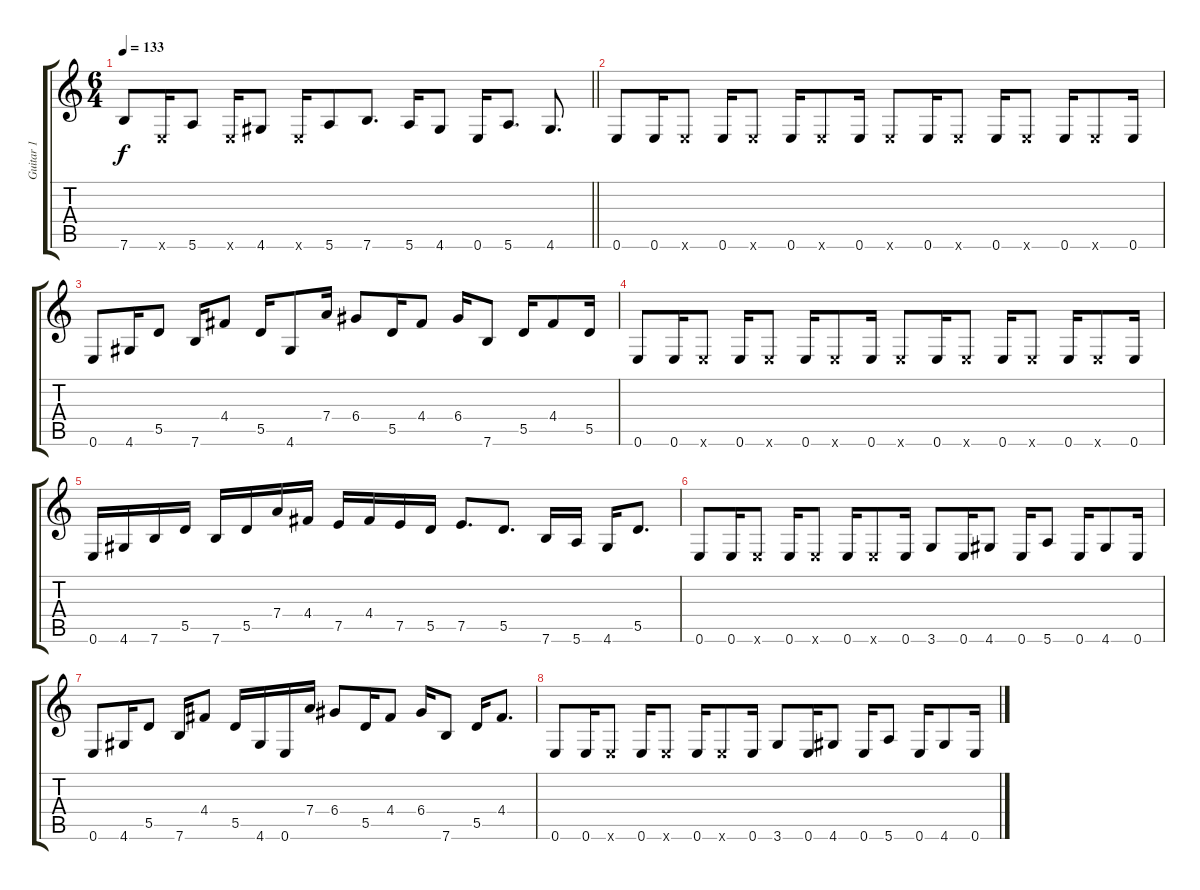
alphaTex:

\track ("Guitar 1" "Guitar 1") {instrument distortionguitar}
\staff {score tabs}
\tuning (E4 B3 G3 D3 A2 E2) {hide}
\ts (6 4)
\tempo 133
\clef g2
\barLineRight lightlight
\ks c
7.6.8{dy f} 0.6{x}.16 5.6.8 0.6{x}.16 4.6.8 0.6{x}.16 5.6.8 7.6.8{d} 5.6.16 4.6.8 0.6.16 5.6.8{d} 4.6.8{d} |
0.6.8 0.6.16 0.6{x}.8 0.6.16 0.6{x}.8 0.6.16 0.6{x}.8 0.6.16 0.6{x}.8 0.6.16 0.6{x}.8 0.6.16 0.6{x}.8 0.6.16 0.6{x}.8 0.6.16 |
0.6.8 4.6.16 5.5.8 7.6.16 4.4.8 5.5.16 4.6.8 7.4.16 6.4.8 5.5.16 4.4.8 6.4.16 7.6.8 5.5.16 4.4.8 5.5.16 |
0.6.8 0.6.16 0.6{x}.8 0.6.16 0.6{x}.8 0.6.16 0.6{x}.8 0.6.16 0.6{x}.8 0.6.16 0.6{x}.8 0.6.16 0.6{x}.8 0.6.16 0.6{x}.8 0.6.16 |
0.6.16 4.6.16 7.6.16 5.5.16 7.6.16 5.5.16 7.4.16 4.4.16 7.5.16 4.4.16 7.5.16 5.5.16 7.5.8{d} 5.5.8{d} 7.6.16 5.6.16 4.6.16 5.5.8{d} |
0.6.8 0.6.16 0.6{x}.8 0.6.16 0.6{x}.8 0.6.16 0.6{x}.8 0.6.16 3.6.8 0.6.16 4.6.8 0.6.16 5.6.8 0.6.16 4.6.8 0.6.16 |
0.6.8 4.6.16 5.5.8 7.6.16 4.4.8 5.5.16 4.6.16 0.6.16 7.4.16 6.4.8 5.5.16 4.4.8 6.4.16 7.6.8 5.5.16 4.4.8{d} |
0.6.8 0.6.16 0.6{x}.8 0.6.16 0.6{x}.8 0.6.16 0.6{x}.8 0.6.16 3.6.8 0.6.16 4.6.8 0.6.16 5.6.8 0.6.16 4.6.8 0.6.16
